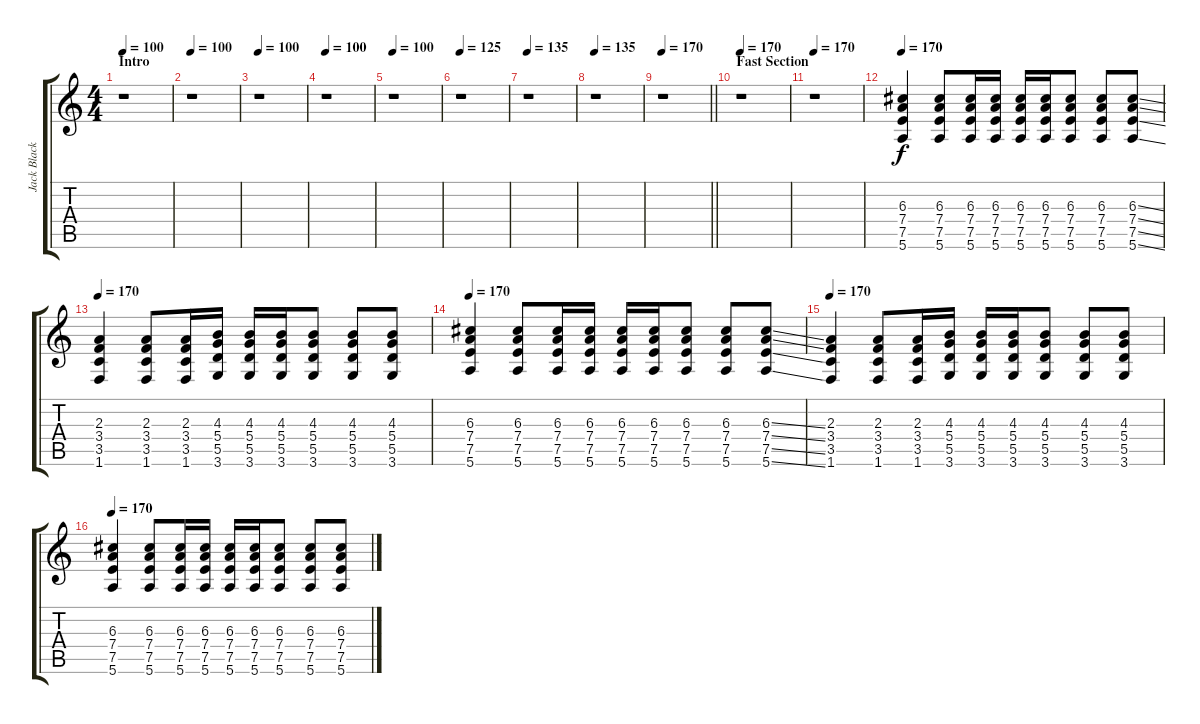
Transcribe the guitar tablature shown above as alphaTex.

\track ("Jack Black (Backing Guitar)" "Jack Black") {instrument acousticguitarsteel}
\staff {score tabs}
\tuning (E4 B3 G3 D3 A2 E2) {hide}
\ts (4 4)
\section ("" "Intro")
\tempo 100
\clef g2
\ks c
r.1{dy f instrument acousticguitarsteel} |
\tempo 100
r.1 |
\tempo 100
r.1 |
\tempo 100
r.1 |
\tempo 100
r.1 |
\tempo 125
r.1 |
\tempo 135
r.1 |
\tempo 135
r.1 |
\tempo 170
\barLineRight lightlight
r.1 |
\section ("" "Fast Section")
\tempo 170
r.1 |
\tempo 170
r.1 |
\tempo 170
(6.3 7.4 7.5 5.6).4 (6.3 7.4 7.5 5.6).8 (6.3 7.4 7.5 5.6).16 (6.3 7.4 7.5 5.6).16 (6.3 7.4 7.5 5.6).16 (6.3 7.4 7.5 5.6).16 (6.3 7.4 7.5 5.6).8 (6.3 7.4 7.5 5.6).8 (6.3{ss} 7.4{ss} 7.5{ss} 5.6{ss}).8 |
\tempo 170
(2.3 3.4 3.5 1.6).4 (2.3 3.4 3.5 1.6).8 (2.3 3.4 3.5 1.6).16 (4.3 5.4 5.5 3.6).16 (4.3 5.4 5.5 3.6).16 (4.3 5.4 5.5 3.6).16 (4.3 5.4 5.5 3.6).8 (4.3 5.4 5.5 3.6).8 (4.3 5.4 5.5 3.6).8 |
\tempo 170
(6.3 7.4 7.5 5.6).4 (6.3 7.4 7.5 5.6).8 (6.3 7.4 7.5 5.6).16 (6.3 7.4 7.5 5.6).16 (6.3 7.4 7.5 5.6).16 (6.3 7.4 7.5 5.6).16 (6.3 7.4 7.5 5.6).8 (6.3 7.4 7.5 5.6).8 (6.3{ss} 7.4{ss} 7.5{ss} 5.6{ss}).8 |
\tempo 170
(2.3 3.4 3.5 1.6).4 (2.3 3.4 3.5 1.6).8 (2.3 3.4 3.5 1.6).16 (4.3 5.4 5.5 3.6).16 (4.3 5.4 5.5 3.6).16 (4.3 5.4 5.5 3.6).16 (4.3 5.4 5.5 3.6).8 (4.3 5.4 5.5 3.6).8 (4.3 5.4 5.5 3.6).8 |
\tempo 170
(6.3 7.4 7.5 5.6).4 (6.3 7.4 7.5 5.6).8 (6.3 7.4 7.5 5.6).16 (6.3 7.4 7.5 5.6).16 (6.3 7.4 7.5 5.6).16 (6.3 7.4 7.5 5.6).16 (6.3 7.4 7.5 5.6).8 (6.3 7.4 7.5 5.6).8 (6.3{ss} 7.4{ss} 7.5{ss} 5.6{ss}).8
